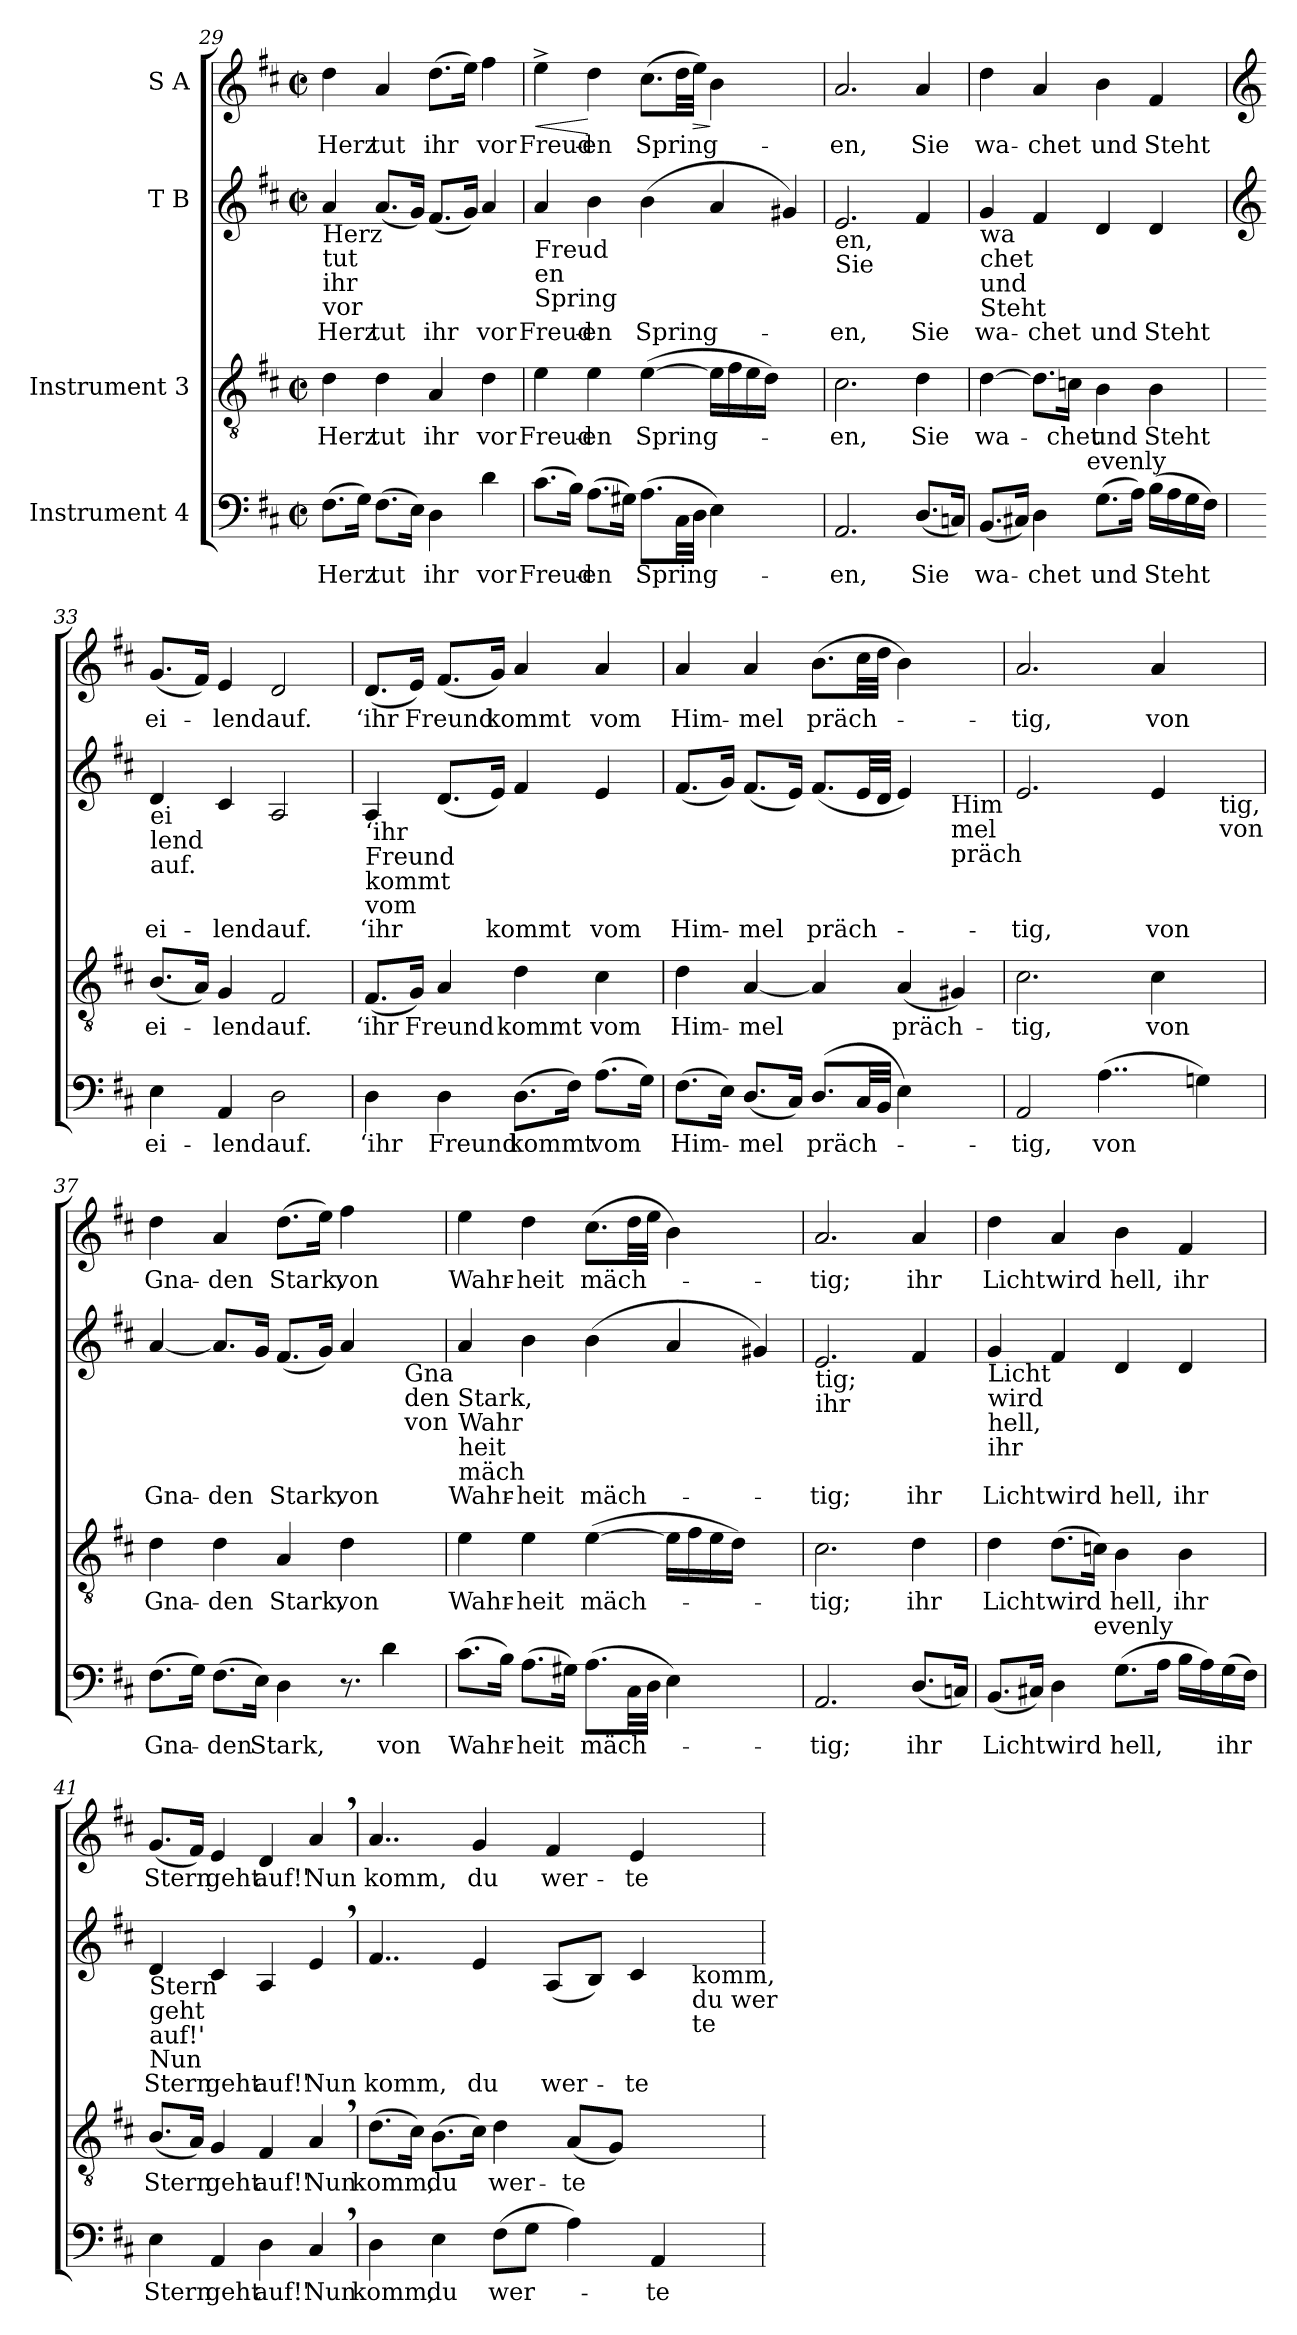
**kern	**text	**kern	**text	**kern	**text	**kern	**text	**dynam
*part4	*part4	*part3	*part3	*part2	*part2	*part1	*part1	*part1
*staff4	*staff4	*staff3	*staff3	*staff2	*staff2	*staff1	*staff1	*staff1
*I"Instrument 4	*	*I"Instrument 3	*	*I"T  B	*	*I"S  A	*	*
!!LO:LB:g=z
*clefF4	*	*clefGv2	*	*clefG2	*	*clefG2	*	*
*k[f#c#]	*	*k[f#c#]	*	*k[f#c#]	*	*k[f#c#]	*	*
*D:	*	*D:	*	*D:	*	*D:	*	*
*M2/2	*	*M2/2	*	*M2/2	*	*M2/2	*	*
*met(c|)	*	*met(c|)	*	*met(c|)	*	*met(c|)	*	*
=29	=29	=29	=29	=29	=29	=29	=29	=29
!	!LO:LY:b:cj	!	!LO:LY:b:cj	!	!LO:LY:a:cj	!	!LO:LY:b:cj	!
(>8.F#\L	Herz	4d\	Herz	4a/	Herz	4dd\	Herz	.
16G\J)	.	.	.	.	.	.	.	.
!	!LO:LY:b:cj	!	!LO:LY:b:cj	!	!LO:LY:a:cj	!	!LO:LY:b:cj	!
(>8.F#\L	tut	4d\	tut	(<8.a/L	tut	4a/	tut	.
16E\J)	.	.	.	16g/J)	.	.	.	.
!	!LO:LY:b:cj	!	!LO:LY:b:cj	!	!LO:LY:a	!	!LO:LY:b	!
4D\	ihr	4A/	ihr	(<8.f#/L	ihr	(>8.dd\L	ihr	.
.	.	.	.	16g/J)	.	16ee\J)	.	.
!	!LO:LY:b:cj	!	!LO:LY:b:cj	!	!LO:LY:a:cj	!	!LO:LY:b:cj	!
4d\	vor	4d\	vor	4a/	vor	4ff#\	vor	.
!	!	!	!	!LO:TX:b:t=Herz	!	!	!	!
!	!	!	!	!LO:TX:b:t=tut	!	!	!	!
!	!	!	!	!LO:TX:b:t=ihr	!	!	!	!
!	!	!	!	!LO:TX:b:t=vor	!	!	!	!
=30	=30	=30	=30	=30	=30	=30	=30	=30
!	!LO:LY:b:cj	!	!LO:LY:b:cj	!	!LO:LY:a:cj	!	!LO:LY:b:cj	!LO:HP:b
(>8.c#\L	Freud-	4e\	Freud-	4a/	Freud-	4ee^>\	Freud-	<
16B\J)	.	.	.	.	.	.	.	.
!	!LO:LY:b:cj	!	!LO:LY:b:cj	!	!LO:LY:a:cj	!	!LO:LY:b:cj	!
(>8.A\L	-en	4e\	-en	4b\	-en	4dd\	-en	[
16G#X\J)	.	.	.	.	.	.	.	.
!	!LO:LY:b	!	!LO:LY:b	!	!LO:LY:a	!	!LO:LY:b	!
(>8.A\L	Spring-	(>[>4e\	Spring-	(>4b\	Spring-	(>8.cc#\L	Spring-	.
32C#\	.	.	.	.	.	32dd\	.	.
!	!	!	!	!	!	!	!	!LO:HP:b
32D\J	.	.	.	.	.	32ee\J)	.	>
4E\)	.	16e\L]	.	4a/	.	4b\	.	]
.	.	16f#\	.	.	.	.	.	.
.	.	16e\	.	.	.	.	.	.
.	.	16d\J)	.	.	.	.	.	.
4ryy	.	4ryy	.	4g#X/)	.	4ryy	.	.
!	!	!	!	!LO:TX:b:t=Freud	!	!	!	!
!	!	!	!	!LO:TX:b:t=en	!	!	!	!
!	!	!	!	!LO:TX:b:t=Spring	!	!	!	!
=31	=31	=31	=31	=31	=31	=31	=31	=31
!	!LO:LY:b:cj	!	!LO:LY:b:cj	!	!LO:LY:a:cj	!	!LO:LY:b:cj	!
2.AA/	-en,	2.c#\	-en,	2.e/	-en,	2.a/	-en,	.
!	!LO:LY:b:cj	!	!LO:LY:b:cj	!	!LO:LY:a:cj	!	!LO:LY:b:cj	!
(<8.D/L	Sie	4d\	Sie	4f#/	Sie	4a/	Sie	.
16Cn/J)	.	.	.	.	.	.	.	.
!	!	!	!	!LO:TX:b:t=en,	!	!	!	!
!	!	!	!	!LO:TX:b:t=Sie	!	!	!	!
=32	=32	=32	=32	=32	=32	=32	=32	=32
!	!LO:LY:b:cj	!	!LO:LY:b:cj	!	!LO:LY:a:cj	!	!LO:LY:b:cj	!
*^	*	*	*	*	*	*	*	*
(<8.BB/L	4ryy	wa-	[>4d\	wa-	4g/	wa-	4dd\	wa-	.
16C#X/J)	.	.	.	.	.	.	.	.	.
!	!	!LO:LY:b:cj	!	!	!	!LO:LY:a:cj	!	!LO:LY:b:cj	!
4D\	8...ryy	-chet	8.d\L]	.	4f#/	-chet	4a/	-chet	.
!	!	!	!	!LO:LY:b:cj	!	!	!	!	!
.	.	.	16cn\J	-chet	.	.	.	.	.
!	!LO:TX:a:t=evenly	!	!	!	!	!	!	!	!
.	2ryy	.	.	.	.	.	.	.	.
!	!	!LO:LY:b	!	!LO:LY:b:cj	!	!LO:LY:a:cj	!	!LO:LY:b:cj	!
(>8.G\L	.	und	4B\	und	4d/	und	4b\	und	.
16A\J)	.	.	.	.	.	.	.	.	.
!	!	!LO:LY:b	!	!LO:LY:b:cj	!	!LO:LY:a:cj	!	!LO:LY:b:cj	!
(>16B\L	.	Steht	4B\	Steht	4d/	Steht	4f#/	Steht	.
16A\	.	.	.	.	.	.	.	.	.
16G\	.	.	.	.	.	.	.	.	.
16F#\J)	.	.	.	.	.	.	.	.	.
.	64ryy	.	.	.	.	.	.	.	.
!	!	!	!	!	!LO:TX:b:t=wa	!	!	!	!
!	!	!	!	!	!LO:TX:b:t=chet	!	!	!	!
!	!	!	!	!	!LO:TX:b:t=und	!	!	!	!
!	!	!	!	!	!LO:TX:b:t=Steht	!	!	!	!
*v	*v	*	*	*	*	*	*	*	*
!!LO:PB:g=z
=33	=33	=33	=33	=33	=33	=33	=33	=33
*	*	*	*	*clefG2	*	*clefG2	*	*
*^	*	*	*	*	*	*	*	*
!	!	!LO:LY:b:cj	!	!LO:LY:b:cj	!	!LO:LY:a:cj	!	!LO:LY:b:cj	!
*v	*v	*	*	*	*	*	*	*	*
4E\	ei-	(<8.B/L	ei-	4d/	ei-	(<8.g/L	ei-	.
.	.	16A/J)	.	.	.	16f#/J)	.	.
!	!LO:LY:b:cj	!	!LO:LY:b:cj	!	!LO:LY:a:cj	!	!LO:LY:b:cj	!
4AA/	-lend	4G/	-lend	4c#/	-lend	4e/	-lend	.
!	!LO:LY:b:cj	!	!LO:LY:b:cj	!	!LO:LY:a:cj	!	!LO:LY:b:cj	!
2D\	auf.	2F#/	auf.	2A/	auf.	2d/	auf.	.
!	!	!	!	!LO:TX:b:t=ei	!	!	!	!
!	!	!	!	!LO:TX:b:t=lend	!	!	!	!
!	!	!	!	!LO:TX:b:t=auf.	!	!	!	!
=34	=34	=34	=34	=34	=34	=34	=34	=34
!	!LO:LY:b:cj	!	!LO:LY:b:cj	!	!LO:LY:a:cj	!	!LO:LY:b:cj	!
4D\	‘ihr	(<8.F#/L	‘ihr	4A/	‘ihr	(<8.d/L	‘ihr	.
!	!	!	!LO:LY:b	!	!	!	!LO:LY:b	!
.	.	16G/J)	Freund	.	.	16e/J)	Freund	.
!	!LO:LY:b:cj	!	!	!	!	!	!	!
4D\	Freund	4A/	.	(<8.d/L	.	(<8.f#/L	.	.
!	!	!	!	!	!LO:LY:a	!	!LO:LY:b	!
.	.	.	.	16e/J)	kommt	16g/J)	kommt	.
!	!LO:LY:b	!	!LO:LY:b:cj	!	!	!	!	!
(>8.D\L	kommt	4d\	kommt	4f#/	.	4a/	.	.
16F#\J)	.	.	.	.	.	.	.	.
!	!LO:LY:b	!	!LO:LY:b:cj	!	!LO:LY:a:cj	!	!LO:LY:b:cj	!
(>8.A\L	vom	4c#\	vom	4e/	vom	4a/	vom	.
16G\J)	.	.	.	.	.	.	.	.
!	!	!	!	!LO:TX:b:t=‘ihr	!	!	!	!
!	!	!	!	!LO:TX:b:t=Freund	!	!	!	!
!	!	!	!	!LO:TX:b:t=kommt	!	!	!	!
!	!	!	!	!LO:TX:b:t=vom	!	!	!	!
=35	=35	=35	=35	=35	=35	=35	=35	=35
!	!LO:LY:b:cj	!	!LO:LY:b:cj	!	!LO:LY:a:cj	!	!LO:LY:b:cj	!
(>8.F#\L	Him-	4d\	Him-	(<8.f#/L	Him-	4a/	Him-	.
16E\J)	.	.	.	16g/J)	.	.	.	.
!	!LO:LY:b	!	!LO:LY:b:cj	!	!LO:LY:a:cj	!	!LO:LY:b:cj	!
(<8.D/L	-mel	[<4A/	-mel	(<8.f#/L	-mel	4a/	-mel	.
16C#/J)	.	.	.	16e/J)	.	.	.	.
!	!LO:LY:b	!	!	!	!LO:LY:a	!	!LO:LY:b	!
(<8.D/L	präch-	4A/]	.	(<8.f#/L	präch-	(>8.b\L	präch-	.
32C#/	.	.	.	32e/	.	32cc#\	.	.
32BB/J	.	.	.	32d/J	.	32dd\J	.	.
!	!	!	!LO:LY:b	!	!	!	!	!
4E\)	.	(<4A/	präch-	4e/)	.	4b\)	.	.
!	!	!	!	!LO:TX:b:t=Him	!	!	!	!
!	!	!	!	!LO:TX:b:t=mel	!	!	!	!
!	!	!	!	!LO:TX:b:t=präch	!	!	!	!
4ryy	.	4G#X/)	.	4ryy	.	4ryy	.	.
!!LO:LB:g=z
=36	=36	=36	=36	=36	=36	=36	=36	=36
!	!LO:LY:b:cj	!	!LO:LY:b:cj	!	!LO:LY:a:cj	!	!LO:LY:b:cj	!
2AA/	-tig,	2.c#\	-tig,	2.e/	-tig,	2.a/	-tig,	.
!	!LO:LY:b:cj	!	!	!	!	!	!	!
(>4..A\	von	.	.	.	.	.	.	.
!	!	!	!LO:LY:b:cj	!	!LO:LY:a:cj	!	!LO:LY:b:cj	!
.	.	4c#\	von	4e/	von	4a/	von	.
4Gn\)	.	.	.	.	.	.	.	.
!	!	!	!	!LO:TX:b:t=tig,	!	!	!	!
!	!	!	!	!LO:TX:b:t=von	!	!	!	!
.	.	8.ryy	.	8.ryy	.	8.ryy	.	.
=37	=37	=37	=37	=37	=37	=37	=37	=37
!	!LO:LY:b:cj	!	!LO:LY:b:cj	!	!LO:LY:a:cj	!	!LO:LY:b:cj	!
(>8.F#\L	Gna-	4d\	Gna-	[<4a/	Gna-	4dd\	Gna-	.
16G\J)	.	.	.	.	.	.	.	.
!	!LO:LY:b	!	!LO:LY:b:cj	!	!LO:LY:a:cj	!	!LO:LY:b:cj	!
(>8.F#\L	-den	4d\	-den	8.a/L]	-den	4a/	-den	.
!	!LO:LY:b	!	!	!	!	!	!	!
16E\J)	Stark,	.	.	16g/J	.	.	.	.
!	!	!	!LO:LY:b:cj	!	!LO:LY:a	!	!LO:LY:b	!
4D\	.	4A/	Stark,	(<8.f#/L	Stark,	(>8.dd\L	Stark,	.
.	.	.	.	16g/J)	.	16ee\J)	.	.
!	!	!	!LO:LY:b:cj	!	!LO:LY:a:cj	!	!LO:LY:b:cj	!
8.r	.	4d\	von	4a/	von	4ff#\	von	.
!	!LO:LY:b:cj	!	!	!	!	!	!	!
4d\	von	.	.	.	.	.	.	.
!	!	!	!	!LO:TX:b:t=Gna	!	!	!	!
!	!	!	!	!LO:TX:b:t=den Stark,	!	!	!	!
!	!	!	!	!LO:TX:b:t=von	!	!	!	!
.	.	8.ryy	.	8.ryy	.	8.ryy	.	.
=38	=38	=38	=38	=38	=38	=38	=38	=38
!	!LO:LY:b:cj	!	!LO:LY:b:cj	!	!LO:LY:a:cj	!	!LO:LY:b:cj	!
(>8.c#\L	Wahr-	4e\	Wahr-	4a/	Wahr-	4ee\	Wahr-	.
16B\J)	.	.	.	.	.	.	.	.
!	!LO:LY:b	!	!LO:LY:b:cj	!	!LO:LY:a:cj	!	!LO:LY:b:cj	!
(>8.A\L	-heit	4e\	-heit	4b\	-heit	4dd\	-heit	.
16G#X\J)	.	.	.	.	.	.	.	.
!	!LO:LY:b	!	!LO:LY:b	!	!LO:LY:a	!	!LO:LY:b	!
(>8.A\L	mäch-	(>[>4e\	mäch-	(>4b\	mäch-	(>8.cc#\L	mäch-	.
32C#\	.	.	.	.	.	32dd\	.	.
32D\J	.	.	.	.	.	32ee\J	.	.
4E\)	.	16e\L]	.	4a/	.	4b\)	.	.
.	.	16f#\	.	.	.	.	.	.
.	.	16e\	.	.	.	.	.	.
.	.	16d\J)	.	.	.	.	.	.
4ryy	.	4ryy	.	4g#X/)	.	4ryy	.	.
!	!	!	!	!LO:TX:b:t=Wahr	!	!	!	!
!	!	!	!	!LO:TX:b:t=heit	!	!	!	!
!	!	!	!	!LO:TX:b:t=mäch	!	!	!	!
!!LO:LB:g=z
=39	=39	=39	=39	=39	=39	=39	=39	=39
!	!LO:LY:b:cj	!	!LO:LY:b:cj	!	!LO:LY:a:cj	!	!LO:LY:b:cj	!
2.AA/	-tig;	2.c#\	-tig;	2.e/	-tig;	2.a/	-tig;	.
!	!LO:LY:b	!	!LO:LY:b:cj	!	!LO:LY:a:cj	!	!LO:LY:b:cj	!
(<8.D/L	ihr	4d\	ihr	4f#/	ihr	4a/	ihr	.
16Cn/J)	.	.	.	.	.	.	.	.
!	!	!	!	!LO:TX:b:t=tig;	!	!	!	!
!	!	!	!	!LO:TX:b:t=ihr	!	!	!	!
=40	=40	=40	=40	=40	=40	=40	=40	=40
!	!LO:LY:b:cj	!	!LO:LY:b:cj	!	!LO:LY:a:cj	!	!LO:LY:b:cj	!
*^	*	*	*	*	*	*	*	*
(<8.BB/L	4..ryy	Licht	4d\	Licht	4g/	Licht	4dd\	Licht	.
16C#X/J)	.	.	.	.	.	.	.	.	.
!	!	!LO:LY:b:cj	!	!LO:LY:b	!	!LO:LY:a:cj	!	!LO:LY:b:cj	!
4D\	.	wird	(>8.d\L	wird	4f#/	wird	4a/	wird	.
!	!LO:TX:a:t=evenly	!	!	!	!	!	!	!	!
.	2ryy	.	16cn\J)	.	.	.	.	.	.
!	!	!LO:LY:b	!	!LO:LY:b:cj	!	!LO:LY:a:cj	!	!LO:LY:b:cj	!
(>8.G\L	.	hell,	4B\	hell,	4d/	hell,	4b\	hell,	.
16A\J	.	.	.	.	.	.	.	.	.
!	!	!	!	!LO:LY:b:cj	!	!LO:LY:a:cj	!	!LO:LY:b:cj	!
16B\L	.	.	4B\	ihr	4d/	ihr	4f#/	ihr	.
16A\)	.	.	.	.	.	.	.	.	.
!	!	!LO:LY:b	!	!	!	!	!	!	!
(>16G\	.	ihr	.	.	.	.	.	.	.
16F#\J)	16ryy	.	.	.	.	.	.	.	.
!	!	!	!	!	!LO:TX:b:t=Licht	!	!	!	!
!	!	!	!	!	!LO:TX:b:t=wird	!	!	!	!
!	!	!	!	!	!LO:TX:b:t=hell,	!	!	!	!
!	!	!	!	!	!LO:TX:b:t=ihr	!	!	!	!
=41	=41	=41	=41	=41	=41	=41	=41	=41	=41
!	!	!LO:LY:b:cj	!	!LO:LY:b:cj	!	!LO:LY:a:cj	!	!LO:LY:b:cj	!
*v	*v	*	*	*	*	*	*	*	*
4E\	Stern	(<8.B/L	Stern	4d/	Stern	(<8.g/L	Stern	.
.	.	16A/J)	.	.	.	16f#/J)	.	.
!	!LO:LY:b:cj	!	!LO:LY:b:cj	!	!LO:LY:a:cj	!	!LO:LY:b:cj	!
4AA/	geht	4G/	geht	4c#/	geht	4e/	geht	.
!	!LO:LY:b:cj	!	!LO:LY:b:cj	!	!LO:LY:a:cj	!	!LO:LY:b:cj	!
4D\	auf!'	4F#/	auf!'	4A/	auf!'	4d/	auf!'	.
!	!LO:LY:b:cj	!	!LO:LY:b:cj	!	!LO:LY:a:cj	!	!LO:LY:b:cj	!
4C#,>/	Nun	4A,>/	Nun	4e,>/	Nun	4a,>/	Nun	.
!	!	!	!	!LO:TX:b:t=Stern	!	!	!	!
!	!	!	!	!LO:TX:b:t=geht	!	!	!	!
!	!	!	!	!LO:TX:b:t=auf!'	!	!	!	!
!	!	!	!	!LO:TX:b:t=Nun	!	!	!	!
!!LO:PB:g=z
=42	=42	=42	=42	=42	=42	=42	=42	=42
!	!LO:LY:b:cj	!	!LO:LY:b:cj	!	!LO:LY:a:cj	!	!LO:LY:b:cj	!
4D\	komm,	(>8.d\L	komm,	4..f#/	komm,	4..a/	komm,	.
.	.	16c#\J)	.	.	.	.	.	.
!	!LO:LY:b:cj	!	!LO:LY:b:cj	!	!	!	!	!
4E\	du	(>8.B\L	du	.	.	.	.	.
!	!	!	!	!	!LO:LY:a:cj	!	!LO:LY:b:cj	!
.	.	16c#\J)	.	4e/	du	4g/	du	.
!	!LO:LY:b	!	!LO:LY:b:cj	!	!	!	!	!
(>8F#\L	wer-	4d\	wer-	.	.	.	.	.
8G\J	.	.	.	.	.	.	.	.
!	!	!	!	!	!LO:LY:a:cj	!	!LO:LY:b:cj	!
.	.	.	.	(>8A/L	wer-	4f#/	wer-	.
!	!	!	!LO:LY:b:cj	!	!	!	!	!
4A\)	.	(<8A/L	-te	.	.	.	.	.
.	.	.	.	8B/J)	.	.	.	.
.	.	8G/J)	.	.	.	.	.	.
!	!	!	!	!	!LO:LY:a:cj	!	!LO:LY:b:cj	!
.	.	.	.	4c#/	-te	4e/	-te	.
!	!LO:LY:b:cj	!	!	!	!	!	!	!
4AA/	-te	4ryy	.	.	.	.	.	.
!	!	!	!	!LO:TX:b:t=komm,	!	!	!	!
!	!	!	!	!LO:TX:b:t=du wer	!	!	!	!
!	!	!	!	!LO:TX:b:t=te	!	!	!	!
.	.	.	.	16ryy	.	16ryy	.	.
=	=!	=	=!	=	=!	=!	=!	=!
*-	*-	*-	*-	*-	*-	*-	*-	*-
